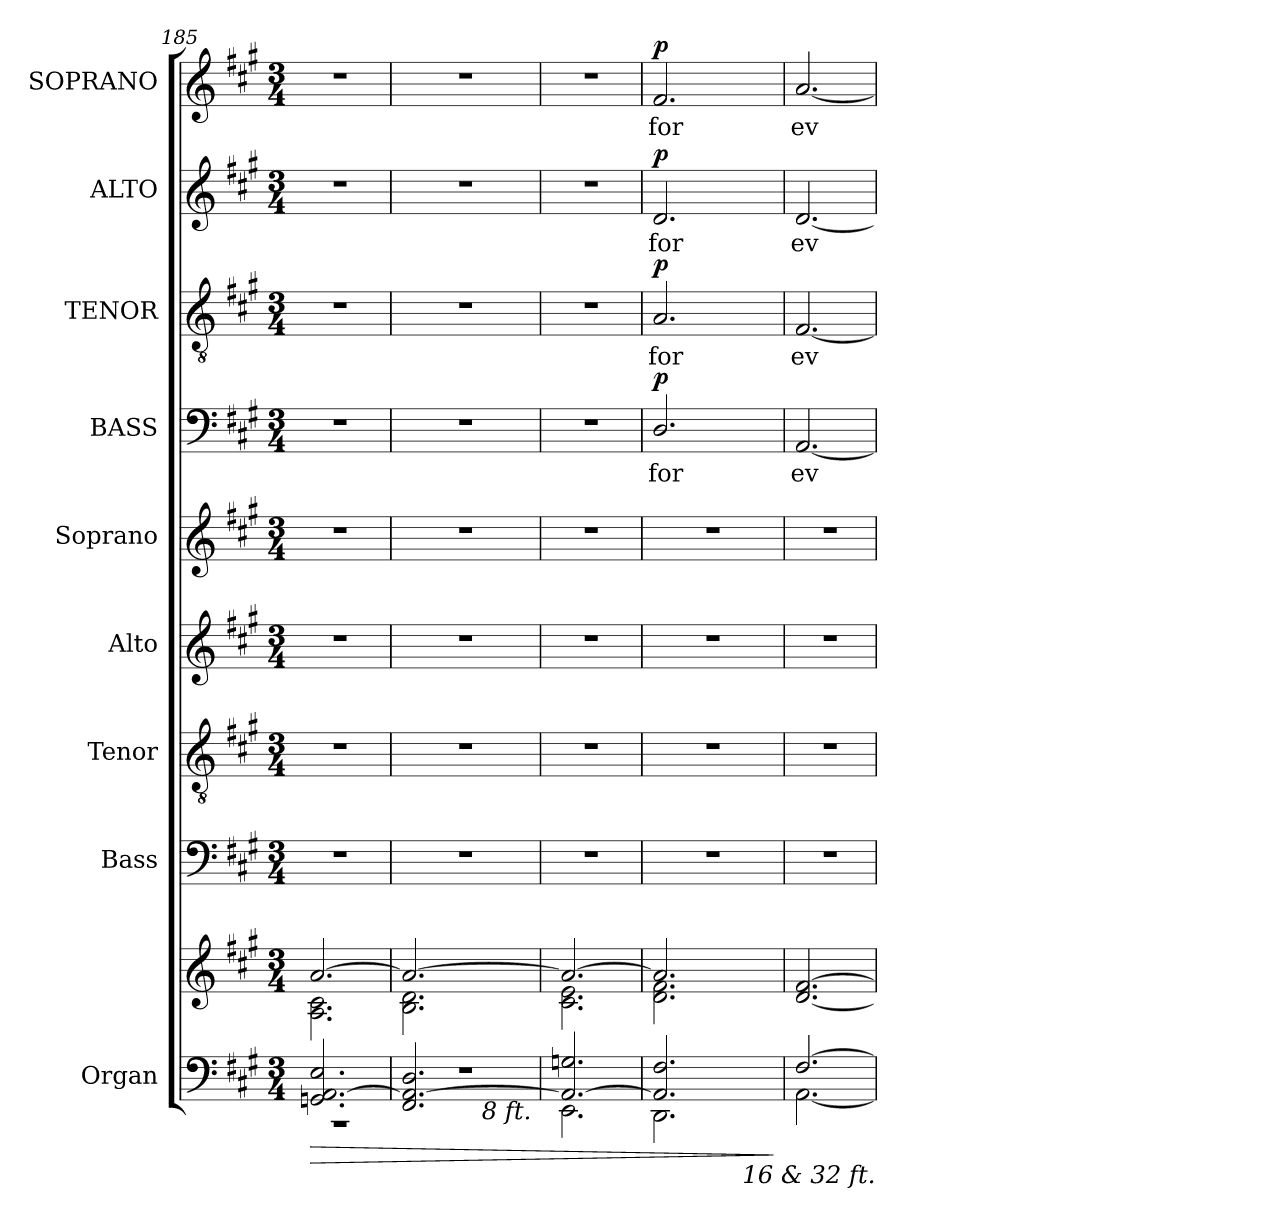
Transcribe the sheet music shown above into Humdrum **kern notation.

**kern	**kern	**dynam	**kern	**kern	**kern	**kern	**kern	**text	**dynam	**kern	**text	**dynam	**kern	**text	**dynam	**kern	**text	**dynam
*part9	*part9	*part9	*part8	*part7	*part6	*part5	*part4	*part4	*part4	*part3	*part3	*part3	*part2	*part2	*part2	*part1	*part1	*part1
*staff10	*staff9	*staff9/10	*staff8	*staff7	*staff6	*staff5	*staff4	*staff4	*staff4	*staff3	*staff3	*staff3	*staff2	*staff2	*staff2	*staff1	*staff1	*staff1
*I"Organ	*	*	*I"Bass	*I"Tenor	*I"Alto	*I"Soprano	*I"BASS	*	*	*I"TENOR	*	*	*I"ALTO	*	*	*I"SOPRANO	*	*
*I'Org.	*	*	*I'B.	*I'T.	*I'A.	*I'S.	*I'B.	*	*	*I'T.	*	*	*I'A.	*	*	*I'S.	*	*
*clefF4	*clefG2	*	*clefF4	*clefGv2	*clefG2	*clefG2	*clefF4	*	*	*clefGv2	*	*	*clefG2	*	*	*clefG2	*	*
*	*	*	*	*ITrd7c12	*	*	*	*	*	*ITrd7c12	*	*	*	*	*	*	*	*
*k[f#c#g#]	*k[f#c#g#]	*	*k[f#c#g#]	*k[f#c#g#]	*k[f#c#g#]	*k[f#c#g#]	*k[f#c#g#]	*	*	*k[f#c#g#]	*	*	*k[f#c#g#]	*	*	*k[f#c#g#]	*	*
*A:	*A:	*	*A:	*A:	*A:	*A:	*A:	*	*	*A:	*	*	*A:	*	*	*A:	*	*
*M3/4	*M3/4	*	*M3/4	*M3/4	*M3/4	*M3/4	*M3/4	*	*	*M3/4	*	*	*M3/4	*	*	*M3/4	*	*
=185	=185	=185	=185	=185	=185	=185	=185	=185	=185	=185	=185	=185	=185	=185	=185	=185	=185	=185
*^	*	*	*	*	*	*	*	*	*	*	*	*	*	*	*	*	*	*
!	!LO:N:vis=1	!	!LO:HP:b=2	!LO:N:vis=1	!LO:N:vis=1	!LO:N:vis=1	!LO:N:vis=1	!LO:N:vis=1	!	!	!LO:N:vis=1	!	!	!LO:N:vis=1	!	!	!LO:N:vis=1	!	!
*	*	*^	*	*	*	*	*	*	*	*	*	*	*	*	*	*	*	*	*
2.GGni/ [2.AAi 2.Ei	2.r	[2.ai/	2.Ai\ 2.c#i	>	2.r	2.r	2.r	2.r	2.r	.	.	2.r	.	.	2.r	.	.	2.r	.	.
=186	=186	=186	=186	=186	=186	=186	=186	=186	=186	=186	=186	=186	=186	=186	=186	=186	=186	=186	=186	=186
!	!LO:N:vis=1	!	!	!	!LO:N:vis=1	!LO:N:vis=1	!LO:N:vis=1	!LO:N:vis=1	!LO:N:vis=1	!	!	!LO:N:vis=1	!	!	!LO:N:vis=1	!	!	!LO:N:vis=1	!	!
*	*^	*	*	*	*	*	*	*	*	*	*	*	*	*	*	*	*	*	*	*
2.FF#i/ 2.AAi_ 2.Di	2.r	2ryy	2.ai/_	2.Bi\ 2.di	.	2.r	2.r	2.r	2.r	2.r	.	.	2.r	.	.	2.r	.	.	2.r	.	.
.	.	32ryy	.	.	.	.	.	.	.	.	.	.	.	.	.	.	.	.	.	.	.
.	.	256..ryy	.	.	.	.	.	.	.	.	.	.	.	.	.	.	.	.	.	.	.
!	!	!LO:TX:b:i:t=8 ft.	!	!	!	!	!	!	!	!	!	!	!	!	!	!	!	!	!	!	!
.	.	8ryy	.	.	.	.	.	.	.	.	.	.	.	.	.	.	.	.	.	.	.
.	.	16ryy	.	.	.	.	.	.	.	.	.	.	.	.	.	.	.	.	.	.	.
.	.	64ryy	.	.	.	.	.	.	.	.	.	.	.	.	.	.	.	.	.	.	.
.	.	128ryy	.	.	.	.	.	.	.	.	.	.	.	.	.	.	.	.	.	.	.
.	.	1024ryy	.	.	.	.	.	.	.	.	.	.	.	.	.	.	.	.	.	.	.
=187	=187	=187	=187	=187	=187	=187	=187	=187	=187	=187	=187	=187	=187	=187	=187	=187	=187	=187	=187	=187	=187
!	!	!	!	!	!	!LO:N:vis=1	!LO:N:vis=1	!LO:N:vis=1	!LO:N:vis=1	!LO:N:vis=1	!	!	!LO:N:vis=1	!	!	!LO:N:vis=1	!	!	!LO:N:vis=1	!	!
*	*v	*v	*	*	*	*	*	*	*	*	*	*	*	*	*	*	*	*	*	*	*
2.AAi/_ 2.Gni	2.EEi\	2.ai/_	2.c#i\ 2.ei	.	2.r	2.r	2.r	2.r	2.r	.	.	2.r	.	.	2.r	.	.	2.r	.	.
=188	=188	=188	=188	=188	=188	=188	=188	=188	=188	=188	=188	=188	=188	=188	=188	=188	=188	=188	=188	=188
!	!	!	!	!	!LO:N:vis=1	!LO:N:vis=1	!LO:N:vis=1	!LO:N:vis=1	!	!	!	!	!	!	!	!	!	!	!	!
!	!	!	!	!	!	!	!	!	!	!LO:LY:b:color=#000000	!	!	!	!	!	!	!	!	!	!
!	!	!	!	!	!	!	!	!	!	!	!	!	!LO:LY:b:color=#000000	!	!	!	!	!	!	!
!	!	!	!	!	!	!	!	!	!	!	!	!	!	!	!	!LO:LY:b:color=#000000	!	!	!	!
!	!	!	!	!	!	!	!	!	!	!	!	!	!	!	!	!	!	!	!LO:LY:b:color=#000000	!
*	*^	*	*	*	*	*	*	*	*	*	*	*	*	*	*	*	*	*	*	*
2.AAi/] 2.F#i	2.DDi\	2ryy	2.ai/]	2.di\ 2.f#i	.	2.r	2.r	2.r	2.r	2.Di/	for	p	2.AAi/	for	p	2.di/	for	p	2.f#i/	for	p
.	.	16ryy	.	.	.	.	.	.	.	.	.	.	.	.	.	.	.	.	.	.	.
.	.	64ryy	.	.	.	.	.	.	.	.	.	.	.	.	.	.	.	.	.	.	.
!	!	!LO:TX:b:i:t=16 & 32 ft.	!	!	!	!	!	!	!	!	!	!	!	!	!	!	!	!	!	!	!
.	.	8ryy	.	.	.	.	.	.	.	.	.	.	.	.	.	.	.	.	.	.	.
.	.	32.ryy	.	.	.	.	.	.	.	.	.	.	.	.	.	.	.	.	.	.	.
*	*	*	*v	*v	*	*	*	*	*	*	*	*	*	*	*	*	*	*	*	*	*
.	.	.	.	]	.	.	.	.	.	.	.	.	.	.	.	.	.	.	.	.
=189	=189	=189	=189	=189	=189	=189	=189	=189	=189	=189	=189	=189	=189	=189	=189	=189	=189	=189	=189	=189
!	!	!	!	!	!LO:N:vis=1	!LO:N:vis=1	!LO:N:vis=1	!LO:N:vis=1	!	!	!	!	!	!	!	!	!	!	!	!
*	*v	*v	*	*	*	*	*	*	*	*	*	*	*	*	*	*	*	*	*	*
*	*^	*	*	*	*	*	*	*	*	*	*	*	*	*	*	*	*	*	*
!	!	!	!	!	!	!	!	!	!	!LO:LY:b:color=#000000	!	!	!	!	!	!	!	!	!	!
*	*v	*v	*	*	*	*	*	*	*	*	*	*	*	*	*	*	*	*	*	*
*	*^	*	*	*	*	*	*	*	*	*	*	*	*	*	*	*	*	*	*
!	!	!	!	!	!	!	!	!	!	!	!	!	!LO:LY:b:color=#000000	!	!	!	!	!	!	!
*	*v	*v	*	*	*	*	*	*	*	*	*	*	*	*	*	*	*	*	*	*
*	*^	*	*	*	*	*	*	*	*	*	*	*	*	*	*	*	*	*	*
!	!	!	!	!	!	!	!	!	!	!	!	!	!	!	!	!LO:LY:b:color=#000000	!	!	!	!
*	*v	*v	*	*	*	*	*	*	*	*	*	*	*	*	*	*	*	*	*	*
*	*^	*	*	*	*	*	*	*	*	*	*	*	*	*	*	*	*	*	*
!	!	!	!	!	!	!	!	!	!	!	!	!	!	!	!	!	!	!	!LO:LY:b:color=#000000	!
*	*v	*v	*	*	*	*	*	*	*	*	*	*	*	*	*	*	*	*	*	*
[2.F#i/	[2.AAi\	[2.di/ [2.f#i	.	2.r	2.r	2.r	2.r	[2.AAi/	ev-	.	[2.FF#i/	ev-	.	[2.di/	ev-	.	[2.ai/	ev-	.
*v	*v	*	*	*	*	*	*	*	*	*	*	*	*	*	*	*	*	*	*
=	=	=	=	=	=	=	=	=	=	=	=	=	=	=	=	=	=	=
*-	*-	*-	*-	*-	*-	*-	*-	*-	*-	*-	*-	*-	*-	*-	*-	*-	*-	*-
